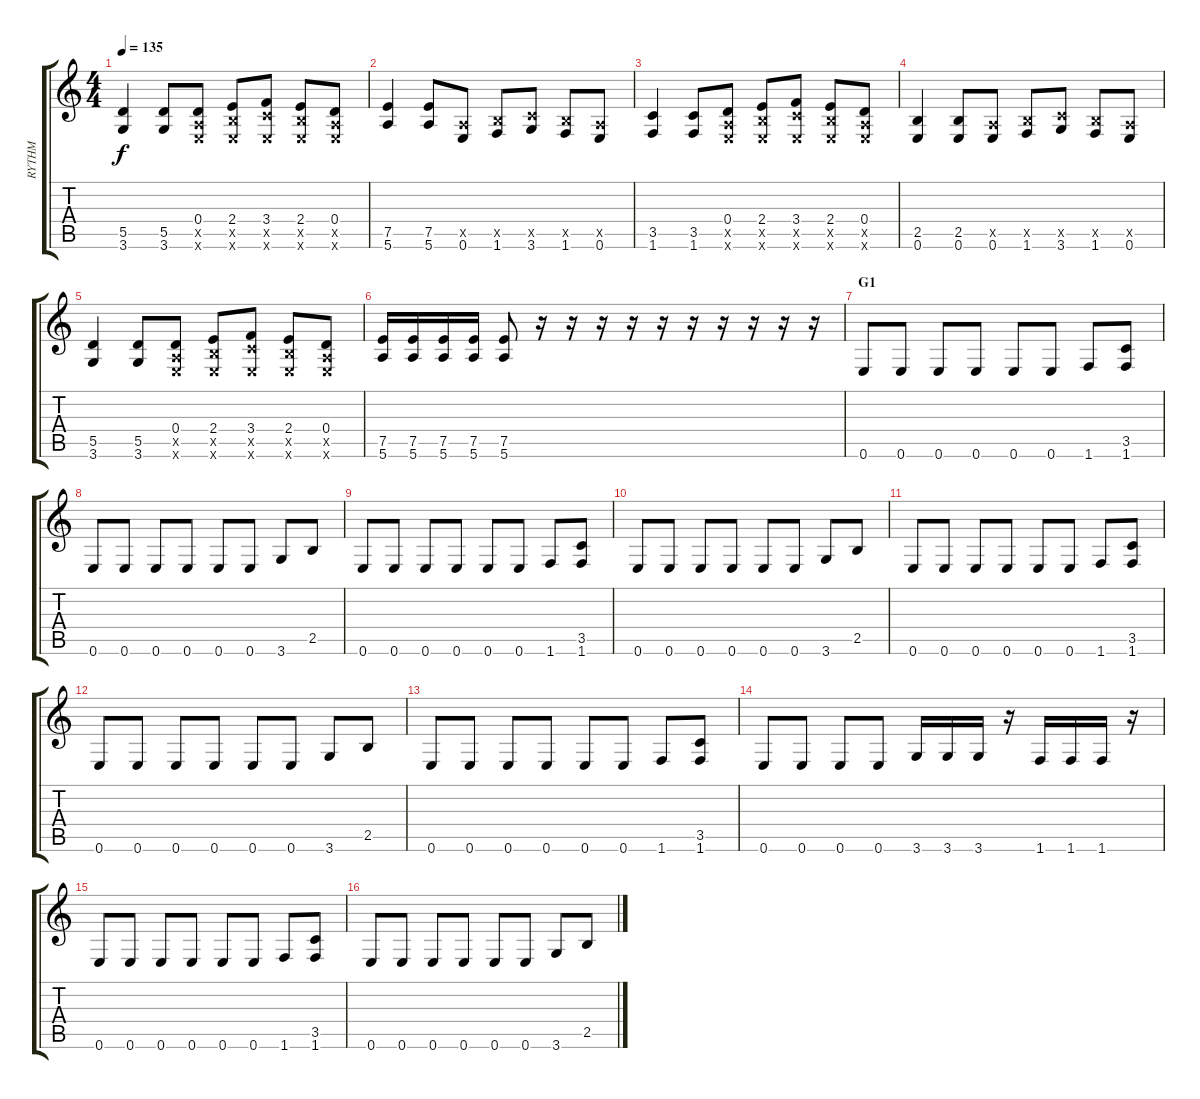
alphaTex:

\track ("RYTHM" "RYTHM") {instrument distortionguitar}
\staff {score tabs}
\tuning (E4 B3 G3 D3 A2 E2) {hide}
\ts (4 4)
\tempo 135
\clef g2
\ks c
(5.5 3.6).4{dy f} (5.5 3.6).8 (0.4 0.5{x} 0.6{x}).8 (2.4 2.5{x} 0.6{x}).8 (3.4 3.5{x} 0.6{x}).8 (2.4 2.5{x} 0.6{x}).8 (0.4 0.5{x} 0.6{x}).8 |
(7.5 5.6).4 (7.5 5.6).8 (0.5{x} 0.6).8 (2.5{x} 1.6).8 (3.5{x} 3.6).8 (2.5{x} 1.6).8 (0.5{x} 0.6).8 |
(3.5 1.6).4 (3.5 1.6).8 (0.4 0.5{x} 0.6{x}).8 (2.4 2.5{x} 0.6{x}).8 (3.4 3.5{x} 0.6{x}).8 (2.4 2.5{x} 0.6{x}).8 (0.4 0.5{x} 0.6{x}).8 |
(2.5 0.6).4 (2.5 0.6).8 (0.5{x} 0.6).8 (2.5{x} 1.6).8 (3.5{x} 3.6).8 (2.5{x} 1.6).8 (0.5{x} 0.6).8 |
(5.5 3.6).4 (5.5 3.6).8 (0.4 0.5{x} 0.6{x}).8 (2.4 2.5{x} 0.6{x}).8 (3.4 3.5{x} 0.6{x}).8 (2.4 2.5{x} 0.6{x}).8 (0.4 0.5{x} 0.6{x}).8 |
(7.5 5.6).16 (7.5 5.6).16 (7.5 5.6).16 (7.5 5.6).16 (7.5 5.6).8 r.16 r.16 r.16 r.16 r.16 r.16 r.16 r.16 r.16 r.16 |
\section ("" "G1")
0.6.8 0.6.8 0.6.8 0.6.8 0.6.8 0.6.8 1.6.8 (3.5 1.6).8 |
0.6.8 0.6.8 0.6.8 0.6.8 0.6.8 0.6.8 3.6.8 2.5.8 |
0.6.8 0.6.8 0.6.8 0.6.8 0.6.8 0.6.8 1.6.8 (3.5 1.6).8 |
0.6.8 0.6.8 0.6.8 0.6.8 0.6.8 0.6.8 3.6.8 2.5.8 |
0.6.8 0.6.8 0.6.8 0.6.8 0.6.8 0.6.8 1.6.8 (3.5 1.6).8 |
0.6.8 0.6.8 0.6.8 0.6.8 0.6.8 0.6.8 3.6.8 2.5.8 |
0.6.8 0.6.8 0.6.8 0.6.8 0.6.8 0.6.8 1.6.8 (3.5 1.6).8 |
0.6.8 0.6.8 0.6.8 0.6.8 3.6.16 3.6.16 3.6.16 r.16 1.6.16 1.6.16 1.6.16 r.16 |
0.6.8 0.6.8 0.6.8 0.6.8 0.6.8 0.6.8 1.6.8 (3.5 1.6).8 |
0.6.8 0.6.8 0.6.8 0.6.8 0.6.8 0.6.8 3.6.8 2.5.8
